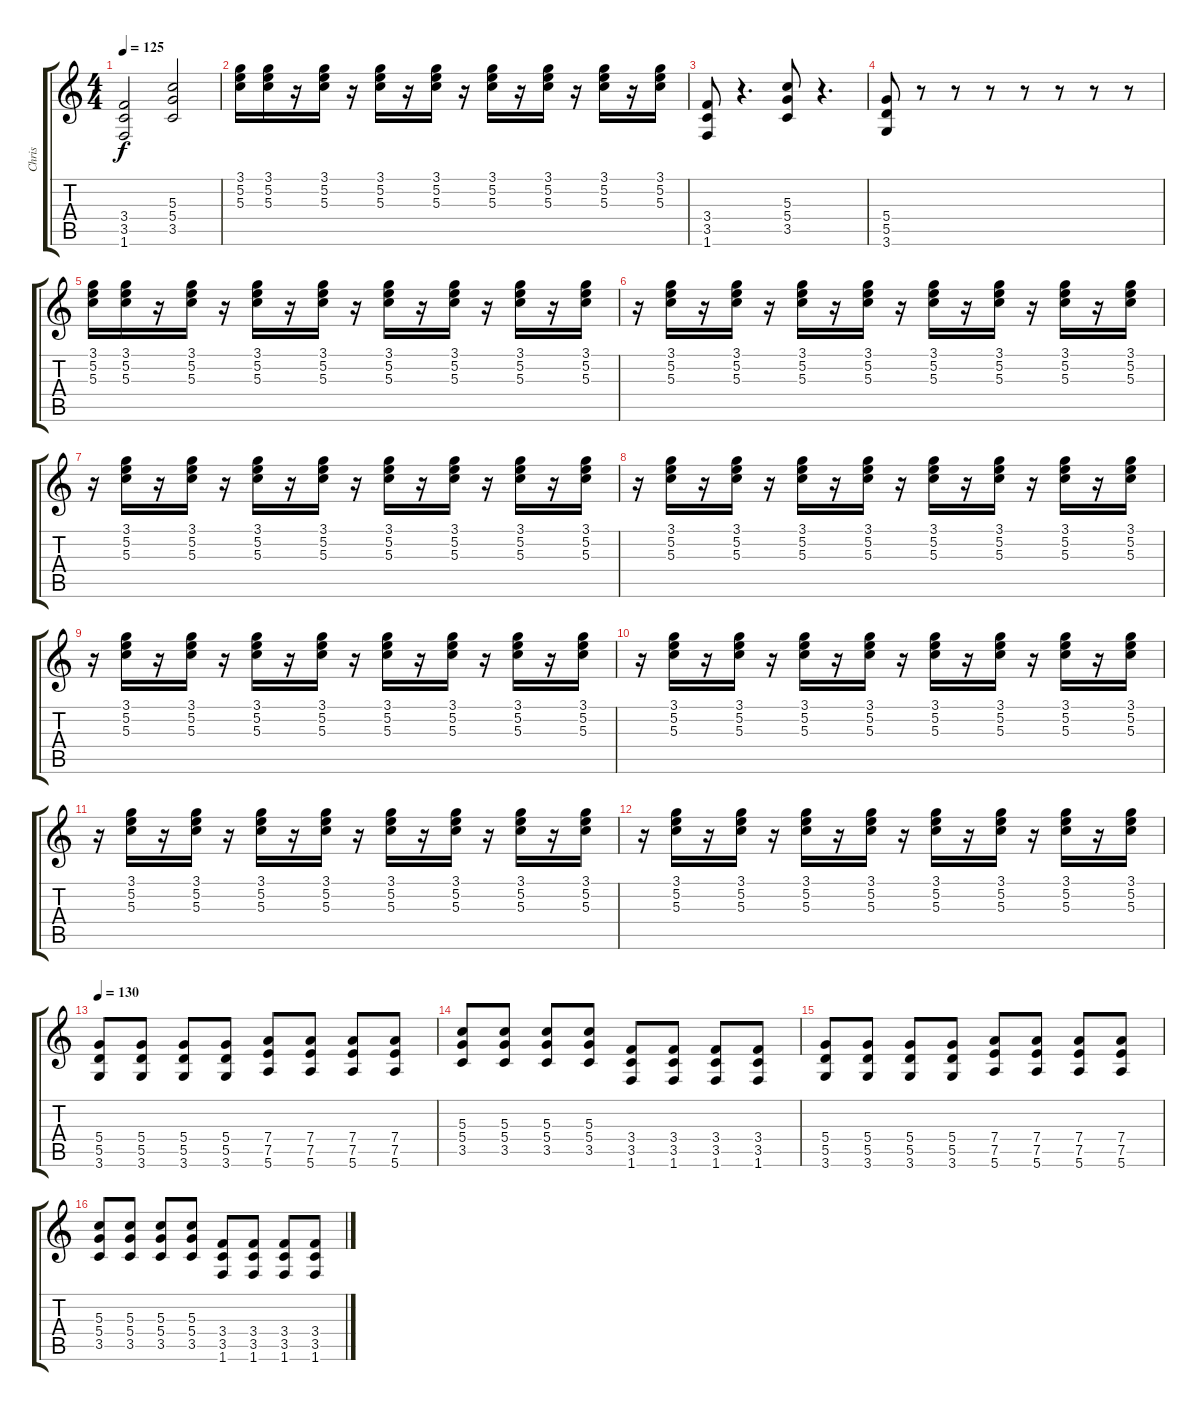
\track ("Chris" "Chris") {instrument electricguitarclean}
\staff {score tabs}
\tuning (E4 B3 G3 D3 A2 E2) {hide}
\ts (4 4)
\tempo 125
\clef g2
\ks c
(3.4 3.5 1.6).2{dy f instrument distortionguitar} (5.3 5.4 3.5).2 |
(3.1 5.2 5.3).16{instrument electricguitarclean} (3.1 5.2 5.3).16 r.16 (3.1 5.2 5.3).16 r.16 (3.1 5.2 5.3).16 r.16 (3.1 5.2 5.3).16 r.16 (3.1 5.2 5.3).16 r.16 (3.1 5.2 5.3).16 r.16 (3.1 5.2 5.3).16 r.16 (3.1 5.2 5.3).16 |
(3.4 3.5 1.6).8{instrument distortionguitar} r.4{d} (5.3 5.4 3.5).8 r.4{d} |
(5.4 5.5 3.6).8 r.8 r.8 r.8 r.8 r.8 r.8 r.8 |
(3.1 5.2 5.3).16{instrument electricguitarclean} (3.1 5.2 5.3).16 r.16 (3.1 5.2 5.3).16 r.16 (3.1 5.2 5.3).16 r.16 (3.1 5.2 5.3).16 r.16 (3.1 5.2 5.3).16 r.16 (3.1 5.2 5.3).16 r.16 (3.1 5.2 5.3).16 r.16 (3.1 5.2 5.3).16 |
r.16 (3.1 5.2 5.3).16 r.16 (3.1 5.2 5.3).16 r.16 (3.1 5.2 5.3).16 r.16 (3.1 5.2 5.3).16 r.16 (3.1 5.2 5.3).16 r.16 (3.1 5.2 5.3).16 r.16 (3.1 5.2 5.3).16 r.16 (3.1 5.2 5.3).16 |
r.16 (3.1 5.2 5.3).16 r.16 (3.1 5.2 5.3).16 r.16 (3.1 5.2 5.3).16 r.16 (3.1 5.2 5.3).16 r.16 (3.1 5.2 5.3).16 r.16 (3.1 5.2 5.3).16 r.16 (3.1 5.2 5.3).16 r.16 (3.1 5.2 5.3).16 |
r.16 (3.1 5.2 5.3).16 r.16 (3.1 5.2 5.3).16 r.16 (3.1 5.2 5.3).16 r.16 (3.1 5.2 5.3).16 r.16 (3.1 5.2 5.3).16 r.16 (3.1 5.2 5.3).16 r.16 (3.1 5.2 5.3).16 r.16 (3.1 5.2 5.3).16 |
r.16 (3.1 5.2 5.3).16 r.16 (3.1 5.2 5.3).16 r.16 (3.1 5.2 5.3).16 r.16 (3.1 5.2 5.3).16 r.16 (3.1 5.2 5.3).16 r.16 (3.1 5.2 5.3).16 r.16 (3.1 5.2 5.3).16 r.16 (3.1 5.2 5.3).16 |
r.16 (3.1 5.2 5.3).16 r.16 (3.1 5.2 5.3).16 r.16 (3.1 5.2 5.3).16 r.16 (3.1 5.2 5.3).16 r.16 (3.1 5.2 5.3).16 r.16 (3.1 5.2 5.3).16 r.16 (3.1 5.2 5.3).16 r.16 (3.1 5.2 5.3).16 |
r.16 (3.1 5.2 5.3).16 r.16 (3.1 5.2 5.3).16 r.16 (3.1 5.2 5.3).16 r.16 (3.1 5.2 5.3).16 r.16 (3.1 5.2 5.3).16 r.16 (3.1 5.2 5.3).16 r.16 (3.1 5.2 5.3).16 r.16 (3.1 5.2 5.3).16 |
r.16 (3.1 5.2 5.3).16 r.16 (3.1 5.2 5.3).16 r.16 (3.1 5.2 5.3).16 r.16 (3.1 5.2 5.3).16 r.16 (3.1 5.2 5.3).16 r.16 (3.1 5.2 5.3).16 r.16 (3.1 5.2 5.3).16 r.16 (3.1 5.2 5.3).16 |
\tempo 130
(5.4 5.5 3.6).8{instrument distortionguitar} (5.4 5.5 3.6).8 (5.4 5.5 3.6).8 (5.4 5.5 3.6).8 (7.4 7.5 5.6).8 (7.4 7.5 5.6).8 (7.4 7.5 5.6).8 (7.4 7.5 5.6).8 |
(5.3 5.4 3.5).8 (5.3 5.4 3.5).8 (5.3 5.4 3.5).8 (5.3 5.4 3.5).8 (3.4 3.5 1.6).8 (3.4 3.5 1.6).8 (3.4 3.5 1.6).8 (3.4 3.5 1.6).8 |
(5.4 5.5 3.6).8 (5.4 5.5 3.6).8 (5.4 5.5 3.6).8 (5.4 5.5 3.6).8 (7.4 7.5 5.6).8 (7.4 7.5 5.6).8 (7.4 7.5 5.6).8 (7.4 7.5 5.6).8 |
(5.3 5.4 3.5).8 (5.3 5.4 3.5).8 (5.3 5.4 3.5).8 (5.3 5.4 3.5).8 (3.4 3.5 1.6).8 (3.4 3.5 1.6).8 (3.4 3.5 1.6).8 (3.4 3.5 1.6).8
